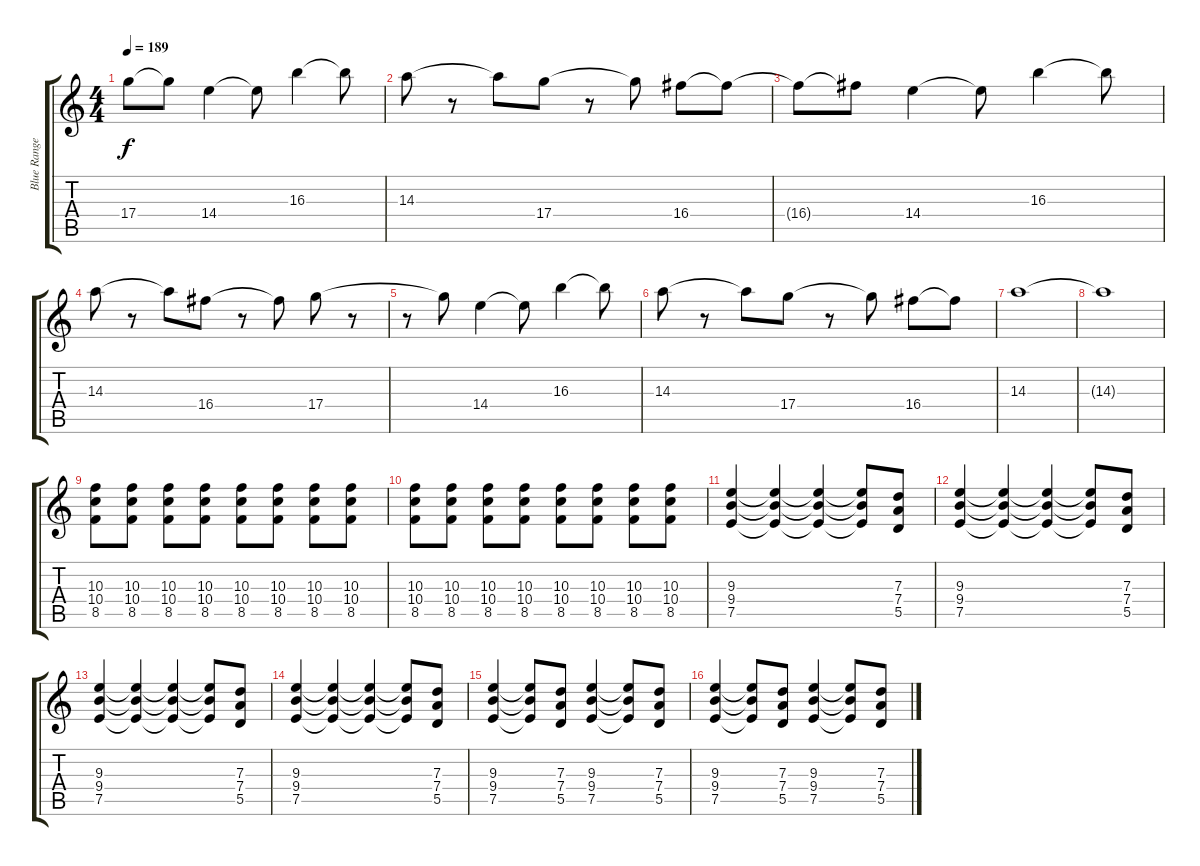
\track ("Blue Ranger (Guitar 2)" "Blue Range") {instrument distortionguitar}
\staff {score tabs}
\tuning (E4 B3 G3 D3 A2 E2) {hide}
\ts (4 4)
\tempo 189
\clef g2
\ks c
17.4{t}.8{dy f} 17.4{t}.8 14.4.4 14.4{t}.8 16.3.4 16.3{t}.8 |
14.3.8 r.8 14.3{t}.8 17.4.8 r.8 17.4{t}.8 16.4.8 16.4{t}.8 |
16.4{t}.8 16.4{t}.8 14.4.4 14.4{t}.8 16.3.4 16.3{t}.8 |
14.3.8 r.8 14.3{t}.8 16.4.8 r.8 16.4{t}.8 17.4.8 r.8 |
r.8 17.4{t}.8 14.4.4 14.4{t}.8 16.3.4 16.3{t}.8 |
14.3.8 r.8 14.3{t}.8 17.4.8 r.8 17.4{t}.8 16.4.8 16.4{t}.8 |
14.3.1 |
14.3{t}.1 |
(10.3 10.4 8.5).8 (10.3 10.4 8.5).8 (10.3 10.4 8.5).8 (10.3 10.4 8.5).8 (10.3 10.4 8.5).8 (10.3 10.4 8.5).8 (10.3 10.4 8.5).8 (10.3 10.4 8.5).8 |
(10.3 10.4 8.5).8 (10.3 10.4 8.5).8 (10.3 10.4 8.5).8 (10.3 10.4 8.5).8 (10.3 10.4 8.5).8 (10.3 10.4 8.5).8 (10.3 10.4 8.5).8 (10.3 10.4 8.5).8 |
(9.3 9.4 7.5).4 (9.3{t} 9.4{t} 7.5{t}).4 (9.3{t} 9.4{t} 7.5{t}).4 (9.3{t} 9.4{t} 7.5{t}).8 (7.3 7.4 5.5).8 |
(9.3 9.4 7.5).4 (9.3{t} 9.4{t} 7.5{t}).4 (9.3{t} 9.4{t} 7.5{t}).4 (9.3{t} 9.4{t} 7.5{t}).8 (7.3 7.4 5.5).8 |
(9.3 9.4 7.5).4 (9.3{t} 9.4{t} 7.5{t}).4 (9.3{t} 9.4{t} 7.5{t}).4 (9.3{t} 9.4{t} 7.5{t}).8 (7.3 7.4 5.5).8 |
(9.3 9.4 7.5).4 (9.3{t} 9.4{t} 7.5{t}).4 (9.3{t} 9.4{t} 7.5{t}).4 (9.3{t} 9.4{t} 7.5{t}).8 (7.3 7.4 5.5).8 |
(9.3 9.4 7.5).4 (9.3{t} 9.4{t} 7.5{t}).8 (7.3 7.4 5.5).8 (9.3 9.4 7.5).4 (9.3{t} 9.4{t} 7.5{t}).8 (7.3 7.4 5.5).8 |
(9.3 9.4 7.5).4 (9.3{t} 9.4{t} 7.5{t}).8 (7.3 7.4 5.5).8 (9.3 9.4 7.5).4 (9.3{t} 9.4{t} 7.5{t}).8 (7.3 7.4 5.5).8
